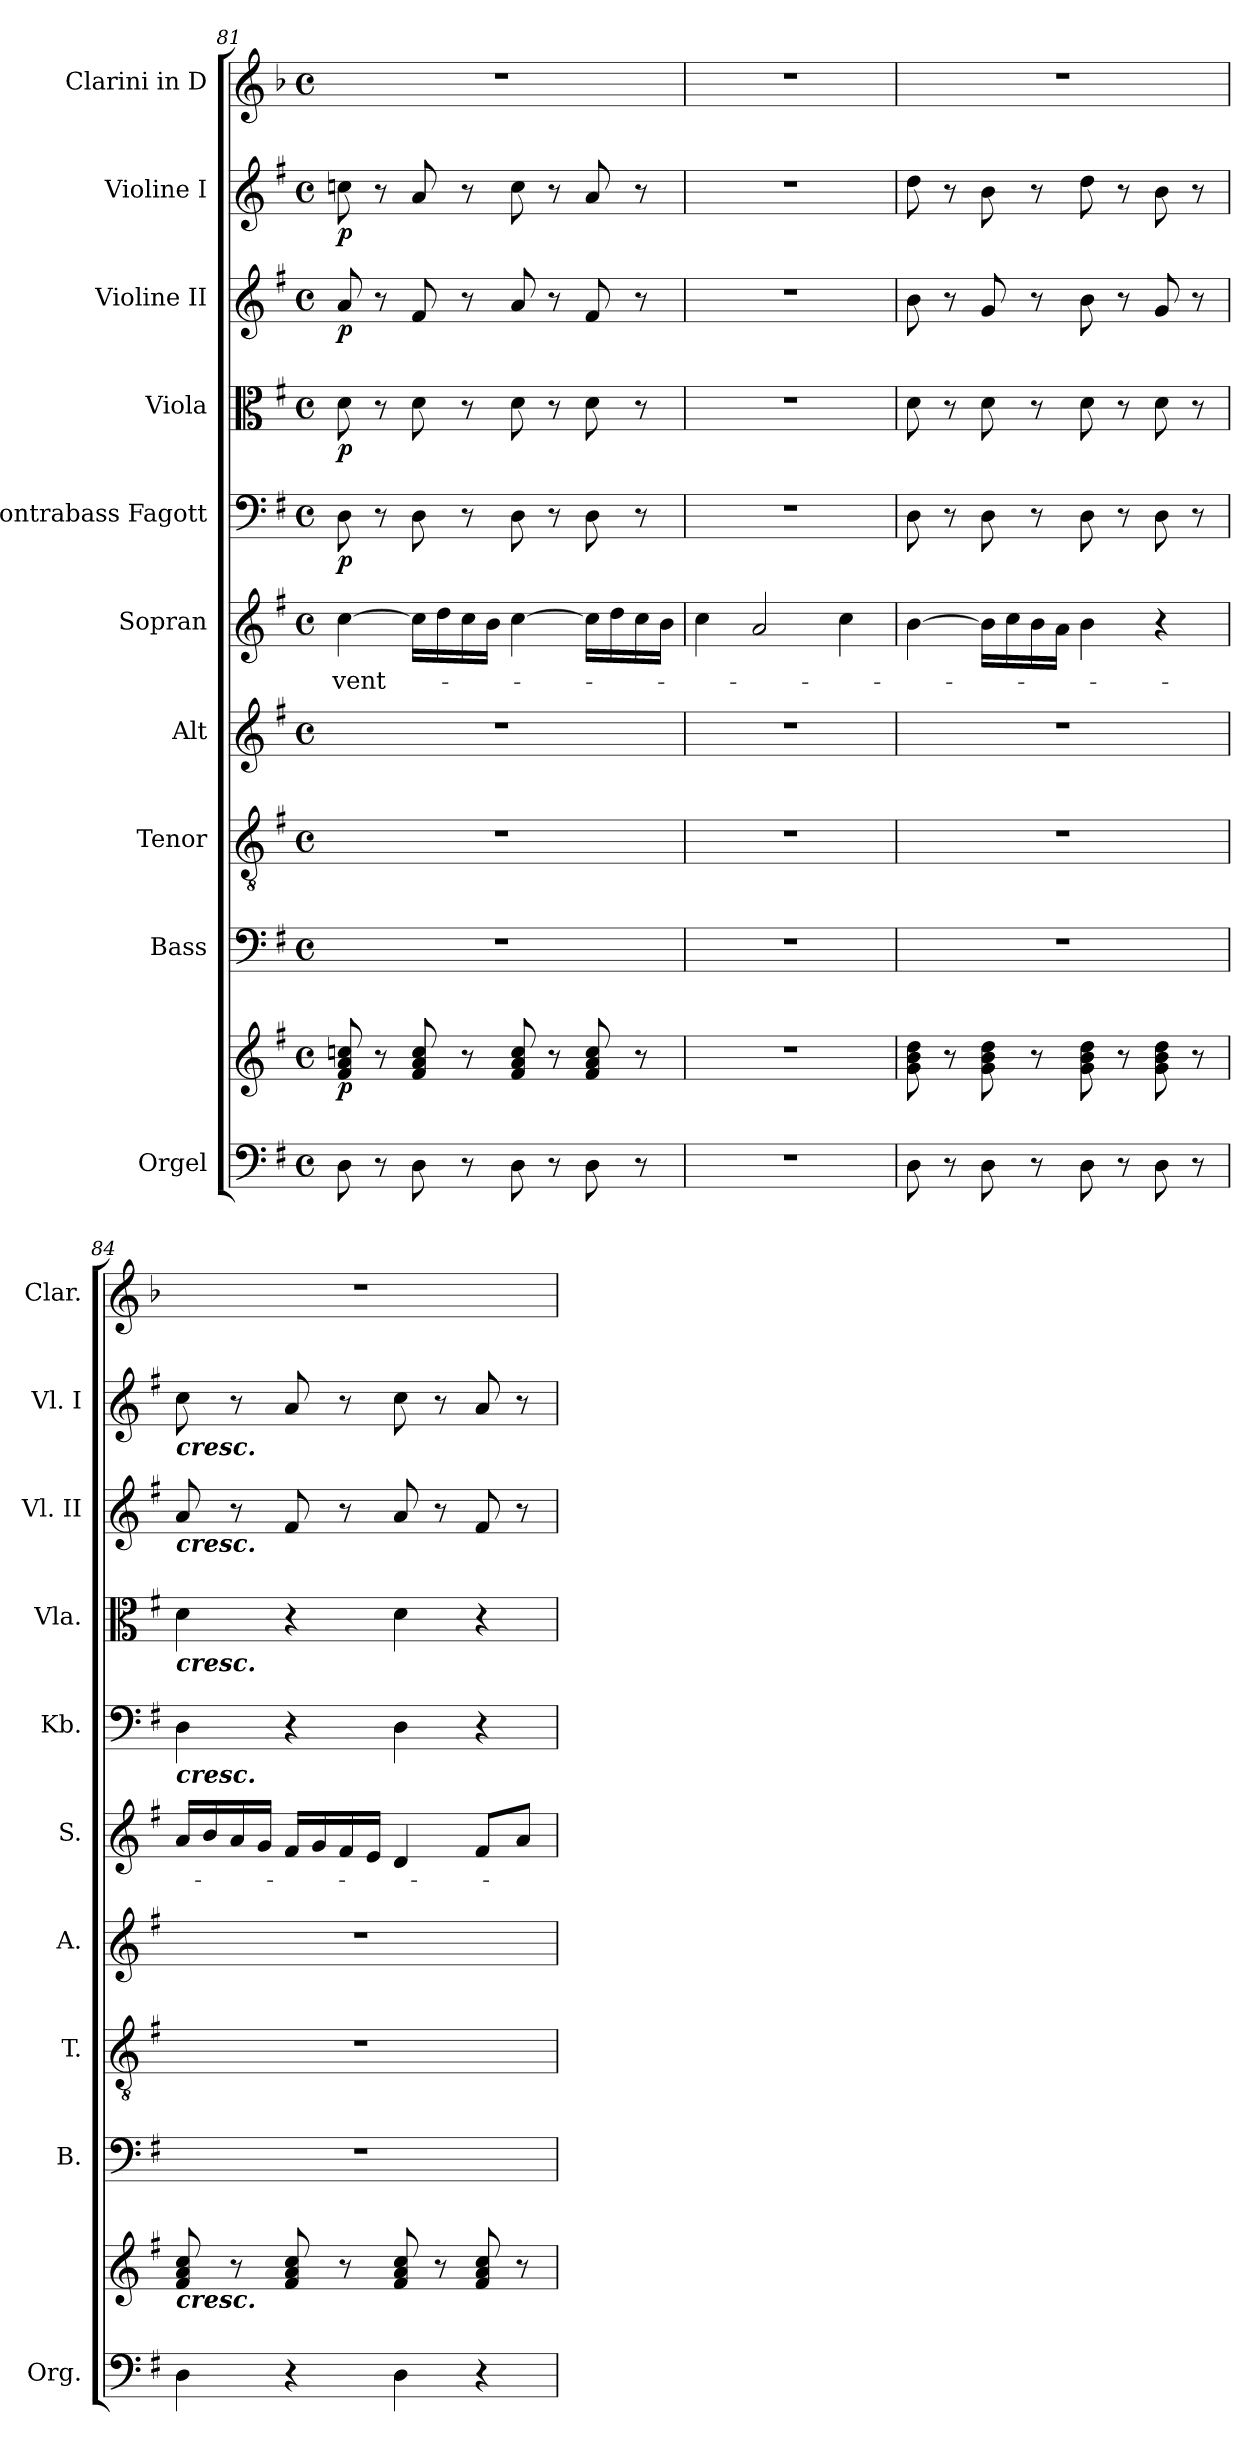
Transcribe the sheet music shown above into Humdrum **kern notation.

**kern	**kern	**dynam	**kern	**kern	**kern	**kern	**text	**kern	**dynam	**kern	**dynam	**kern	**dynam	**kern	**dynam	**kern
*part10	*part10	*part10	*part9	*part8	*part7	*part6	*part6	*part5	*part5	*part4	*part4	*part3	*part3	*part2	*part2	*part1
*staff11	*staff10	*staff10/11	*staff9	*staff8	*staff7	*staff6	*staff6	*staff5	*staff5	*staff4	*staff4	*staff3	*staff3	*staff2	*staff2	*staff1
*I"Orgel	*	*	*I"Bass	*I"Tenor	*I"Alt	*I"Sopran	*	*I"Kontrabass Fagott	*	*I"Viola	*	*I"Violine II	*	*I"Violine I	*	*I"Clarini in D
*I'Org.	*	*	*I'B.	*I'T.	*I'A.	*I'S.	*	*I'Kb.	*	*I'Vla.	*	*I'Vl. II	*	*I'Vl. I	*	*I'Clar.
!!LO:PB:g=z
*clefF4	*clefG2	*	*clefF4	*clefGv2	*clefG2	*clefG2	*	*clefF4	*	*clefC3	*	*clefG2	*	*clefG2	*	*clefG2
*	*	*	*	*	*	*	*	*ITrd7c12	*	*	*	*	*	*	*	*ITrd-1c-2
*k[f#]	*k[f#]	*	*k[f#]	*k[f#]	*k[f#]	*k[f#]	*	*k[f#]	*	*k[f#]	*	*k[f#]	*	*k[f#]	*	*k[f#]
*G:	*G:	*	*G:	*G:	*G:	*G:	*	*G:	*	*G:	*	*G:	*	*G:	*	*G:
*M4/4	*M4/4	*	*M4/4	*M4/4	*M4/4	*M4/4	*	*M4/4	*	*M4/4	*	*M4/4	*	*M4/4	*	*M4/4
*met(c)	*met(c)	*	*met(c)	*met(c)	*met(c)	*met(c)	*	*met(c)	*	*met(c)	*	*met(c)	*	*met(c)	*	*met(c)
=81	=81	=81	=81	=81	=81	=81	=81	=81	=81	=81	=81	=81	=81	=81	=81	=81
!	!	!LO:DY:b	!	!	!	!	!LO:LY:b	!	!LO:DY:b	!	!LO:DY:b	!	!LO:DY:b	!	!LO:DY:b	!
8D\	8f#/ 8a/ 8ccn/	p	1r	1r	1r	[4cc\	vent-	8DD\	p	8d\	p	8a/	p	8ccn\	p	1r
8r	8r	.	.	.	.	.	.	8r	.	8r	.	8r	.	8r	.	.
8D\	8f#/ 8a/ 8cc/	.	.	.	.	16cc\LL]	.	8DD\	.	8d\	.	8f#/	.	8a/	.	.
.	.	.	.	.	.	16dd\	.	.	.	.	.	.	.	.	.	.
8r	8r	.	.	.	.	16cc\	.	8r	.	8r	.	8r	.	8r	.	.
.	.	.	.	.	.	16b\JJ	.	.	.	.	.	.	.	.	.	.
8D\	8f#/ 8a/ 8cc/	.	.	.	.	[4cc\	.	8DD\	.	8d\	.	8a/	.	8cc\	.	.
8r	8r	.	.	.	.	.	.	8r	.	8r	.	8r	.	8r	.	.
8D\	8f#/ 8a/ 8cc/	.	.	.	.	16cc\LL]	.	8DD\	.	8d\	.	8f#/	.	8a/	.	.
.	.	.	.	.	.	16dd\	.	.	.	.	.	.	.	.	.	.
8r	8r	.	.	.	.	16cc\	.	8r	.	8r	.	8r	.	8r	.	.
.	.	.	.	.	.	16b\JJ	.	.	.	.	.	.	.	.	.	.
=82	=82	=82	=82	=82	=82	=82	=82	=82	=82	=82	=82	=82	=82	=82	=82	=82
1r	1r	.	1r	1r	1r	4cc\	.	1r	.	1r	.	1r	.	1r	.	1r
.	.	.	.	.	.	2a/	.	.	.	.	.	.	.	.	.	.
.	.	.	.	.	.	4cc\	.	.	.	.	.	.	.	.	.	.
=83	=83	=83	=83	=83	=83	=83	=83	=83	=83	=83	=83	=83	=83	=83	=83	=83
8D\	8g\ 8b\ 8dd\	.	1r	1r	1r	[4b\	.	8DD\	.	8d\	.	8b\	.	8dd\	.	1r
8r	8r	.	.	.	.	.	.	8r	.	8r	.	8r	.	8r	.	.
8D\	8g\ 8b\ 8dd\	.	.	.	.	16b\LL]	.	8DD\	.	8d\	.	8g/	.	8b\	.	.
.	.	.	.	.	.	16cc\	.	.	.	.	.	.	.	.	.	.
8r	8r	.	.	.	.	16b\	.	8r	.	8r	.	8r	.	8r	.	.
.	.	.	.	.	.	16a\JJ	.	.	.	.	.	.	.	.	.	.
8D\	8g\ 8b\ 8dd\	.	.	.	.	4b\	.	8DD\	.	8d\	.	8b\	.	8dd\	.	.
8r	8r	.	.	.	.	.	.	8r	.	8r	.	8r	.	8r	.	.
8D\	8g\ 8b\ 8dd\	.	.	.	.	4r	.	8DD\	.	8d\	.	8g/	.	8b\	.	.
8r	8r	.	.	.	.	.	.	8r	.	8r	.	8r	.	8r	.	.
=84	=84	=84	=84	=84	=84	=84	=84	=84	=84	=84	=84	=84	=84	=84	=84	=84
!	!	!	!	!	!	!	!	!	!	!	!	!	!	!LO:TX:b:Bi:t=cresc.	!	!
!	!	!	!	!	!	!	!	!	!	!	!	!LO:TX:b:Bi:t=cresc.	!	!	!	!
!	!	!	!	!	!	!	!	!	!	!LO:TX:b:Bi:t=cresc.	!	!	!	!	!	!
!	!	!	!	!	!	!	!	!LO:TX:b:Bi:t=cresc.	!	!	!	!	!	!	!	!
!	!LO:TX:b:Bi:t=cresc.	!	!	!	!	!	!	!	!	!	!	!	!	!	!	!
4D\	8f#/ 8a/ 8cc/	.	1r	1r	1r	16a/LL	.	4DD\	.	4d\	.	8a/	.	8cc\	.	1r
.	.	.	.	.	.	16b/	.	.	.	.	.	.	.	.	.	.
.	8r	.	.	.	.	16a/	.	.	.	.	.	8r	.	8r	.	.
.	.	.	.	.	.	16g/JJ	.	.	.	.	.	.	.	.	.	.
4r	8f#/ 8a/ 8cc/	.	.	.	.	16f#/LL	.	4r	.	4r	.	8f#/	.	8a/	.	.
.	.	.	.	.	.	16g/	.	.	.	.	.	.	.	.	.	.
.	8r	.	.	.	.	16f#/	.	.	.	.	.	8r	.	8r	.	.
.	.	.	.	.	.	16e/JJ	.	.	.	.	.	.	.	.	.	.
4D\	8f#/ 8a/ 8cc/	.	.	.	.	4d/	.	4DD\	.	4d\	.	8a/	.	8cc\	.	.
.	8r	.	.	.	.	.	.	.	.	.	.	8r	.	8r	.	.
4r	8f#/ 8a/ 8cc/	.	.	.	.	8f#/L	.	4r	.	4r	.	8f#/	.	8a/	.	.
.	8r	.	.	.	.	8a/J	.	.	.	.	.	8r	.	8r	.	.
=	=	=	=	=	=	=	=	=	=	=	=	=	=	=	=	=
*-	*-	*-	*-	*-	*-	*-	*-	*-	*-	*-	*-	*-	*-	*-	*-	*-
